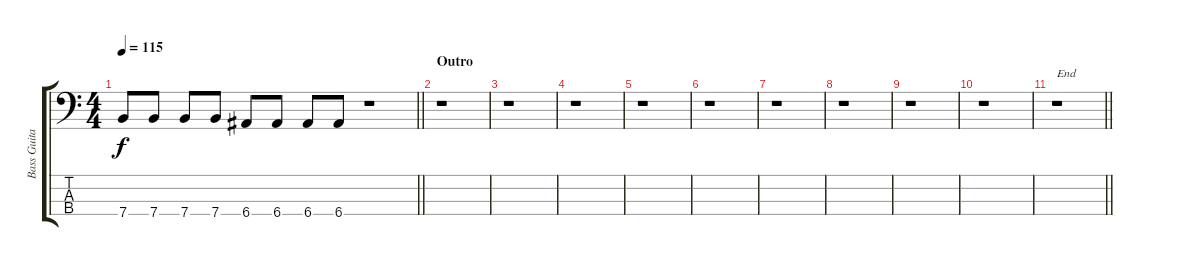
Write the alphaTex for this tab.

\track ("Bass Guitar" "Bass Guita") {instrument electricbassfinger}
\staff {score tabs}
\tuning (G2 D2 A1 E1) {hide}
\ts (4 4)
\tempo 115
\clef f4
\barLineRight lightlight
\ks c
7.4.8{dy f} 7.4.8 7.4.8 7.4.8 6.4.8 6.4.8 6.4.8 6.4.8 r.1 |
\section ("" "Outro")
r.1 |
r.1 |
r.1 |
r.1 |
r.1 |
r.1 |
r.1 |
r.1 |
r.1 |
\barLineRight lightlight
r.1{txt "End"}
